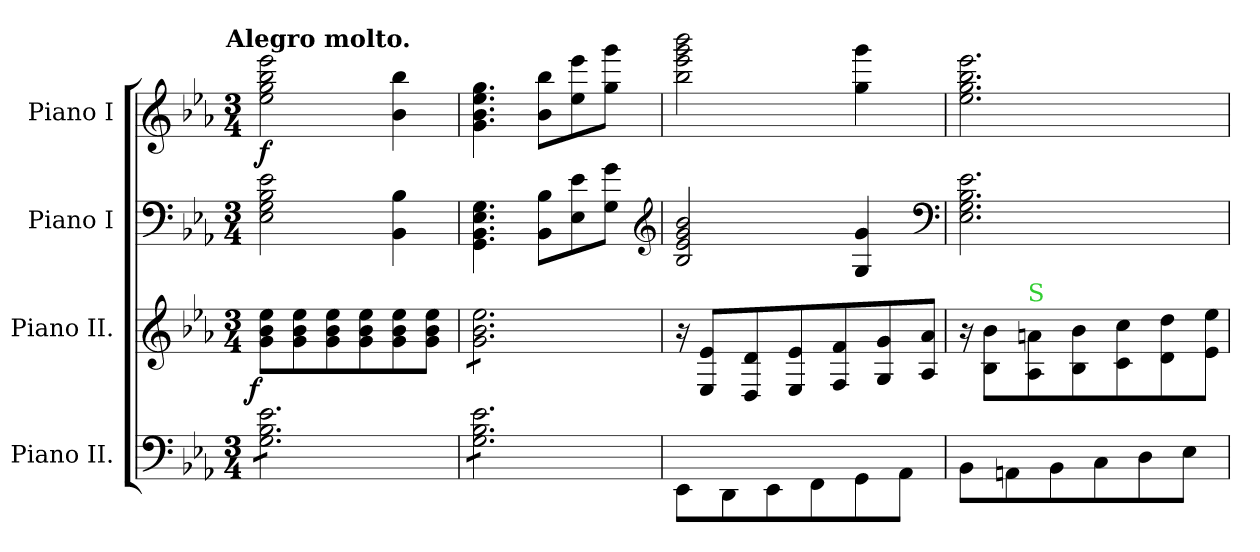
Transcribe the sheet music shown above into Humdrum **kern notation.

**kern	**kern	**dynam	**kern	**kern	**dynam
*part4	*part3	*part3	*part2	*part1	*part1
*staff4	*staff3	*staff3	*staff2	*staff1	*staff1
*I"Piano II.	*I"Piano II.	*	*I"Piano I	*I"Piano I	*
*clefF4	*clefG2	*	*clefF4	*clefG2	*
*k[b-e-a-]	*k[b-e-a-]	*	*k[b-e-a-]	*k[b-e-a-]	*
!!LO:TX:omd:t=Alegro molto.
*M3/4	*M3/4	*	*M3/4	*M3/4	*
=1	=1	=1	=1	=1	=1
!	!	!LO:DY:rj	!	!	!
*tremolo	*	*	*	*	*
8G\ 8B-\ 8e-\L	8g\ 8b-\ 8ee-\L	f	2E-\ 2G\ 2B-\ 2e-\	2ee-\ 2gg\ 2bb-\ 2eee-\	f
8G\ 8B-\ 8e-\	8g\ 8b-\ 8ee-\	.	.	.	.
8G\ 8B-\ 8e-\	8g\ 8b-\ 8ee-\	.	.	.	.
8G\ 8B-\ 8e-\	8g\ 8b-\ 8ee-\	.	.	.	.
8G\ 8B-\ 8e-\	8g\ 8b-\ 8ee-\	.	4BB-\ 4B-\	4b-\ 4bb-\	.
8G\ 8B-\ 8e-\J	8g\ 8b-\ 8ee-\J	.	.	.	.
=2	=2	=2	=2	=2	=2
*	*tremolo	*	*	*	*
8G\ 8B-\ 8e-\L	8g\ 8b-\ 8ee-\L	.	4.GG\ 4.BB-\ 4.E-\ 4.G\	4.g\ 4.b-\ 4.ee-\ 4.gg\	.
8G\ 8B-\ 8e-\	8g\ 8b-\ 8ee-\	.	.	.	.
8G\ 8B-\ 8e-\	8g\ 8b-\ 8ee-\	.	.	.	.
8G\ 8B-\ 8e-\	8g\ 8b-\ 8ee-\	.	8BB-\ 8B-\L	8b-\ 8bb-\L	.
8G\ 8B-\ 8e-\	8g\ 8b-\ 8ee-\	.	8E-\ 8e-\	8ee-\ 8eee-\	.
8G\ 8B-\ 8e-\J	8g\ 8b-\ 8ee-\J	.	8G\ 8g\J	8gg\ 8ggg\J	.
*	*Xtremolo	*	*	*	*
*Xtremolo	*	*	*	*	*
*	*	*	*clefG2	*	*
=3	=3	=3	=3	=3	=3
8EE-\L	16r	.	2B-/ 2e-/ 2g/ 2b-/	2bb-\ 2eee-\ 2ggg\ 2bbb-\	.
.	8E-/ 8e-/L	.	.	.	.
8DD\	.	.	.	.	.
.	8D/ 8d/	.	.	.	.
8EE-\	.	.	.	.	.
.	8E-/ 8e-/	.	.	.	.
8FF\	.	.	.	.	.
.	8F/ 8f/	.	.	.	.
8GG\	.	.	4G/ 4g/	4gg\ 4ggg\	.
.	8G/ 8g/	.	.	.	.
8AA-\J	.	.	.	.	.
!	!LO:N:vis=8	!	!	!	!
.	16A-/ 16a-/J	.	.	.	.
*	*	*	*clefF4	*	*
=4	=4	=4	=4	=4	=4
8BB-\L	16r	.	2.E-\ 2.G\ 2.B-\ 2.e-\	2.ee-\ 2.gg\ 2.bb-\ 2.eee-\	.
.	8B-\ 8b-\L	.	.	.	.
8AAn\	.	.	.	.	.
!	!LO:TX:a:color=limegreen:t=S	!	!	!	!
.	8A-\ 8an\	.	.	.	.
8BB-\	.	.	.	.	.
.	8B-\ 8b-\	.	.	.	.
8C\	.	.	.	.	.
.	8c\ 8cc\	.	.	.	.
8D\	.	.	.	.	.
.	8d\ 8dd\	.	.	.	.
8E-\J	.	.	.	.	.
!	!LO:N:vis=8	!	!	!	!
.	16e-\ 16ee-\J	.	.	.	.
=	=	=	=	=	=
*-	*-	*-	*-	*-	*-
